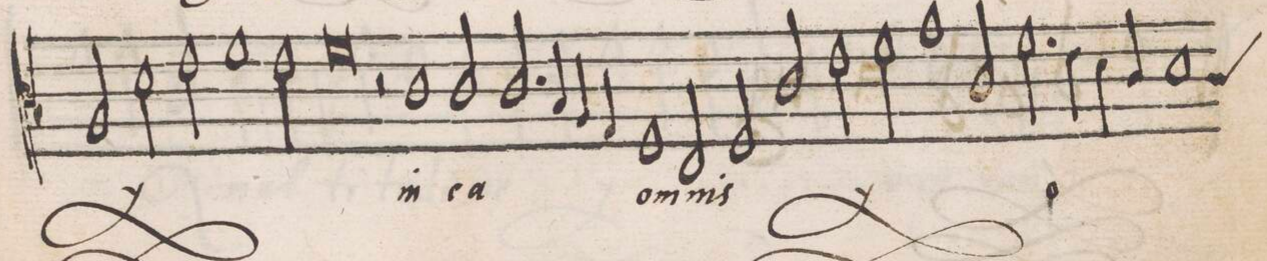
**kern	**text
*I"CANTVS	*
*clefC3	*
*k[b-]	*
*met(C|)	*
*M2/1	*
2A/	di-
2d\	.
2e\	-cit
1f	D(o-
=22	=22
2e\	-mi)-
0f	-n(us)
*	*Xij
=23	=23
2r	.
1c	in
=24	=24
2c/	e-
2.c/	-a
4B-/	.
=25	=25
4A/	.
4G/	.
1F	om-
2E/	-nis
=26	=26
*	*ij
2F/	.
2c/	in
2e\	e-
2f\	.
=27	=27
1g	.
2c/	-a
*	*Xij
2.f\	o-
=28	=28
4e\	.
4d\	.
4c/	.
*custos:c	*
1d	.
=29	=29
*-	*-
